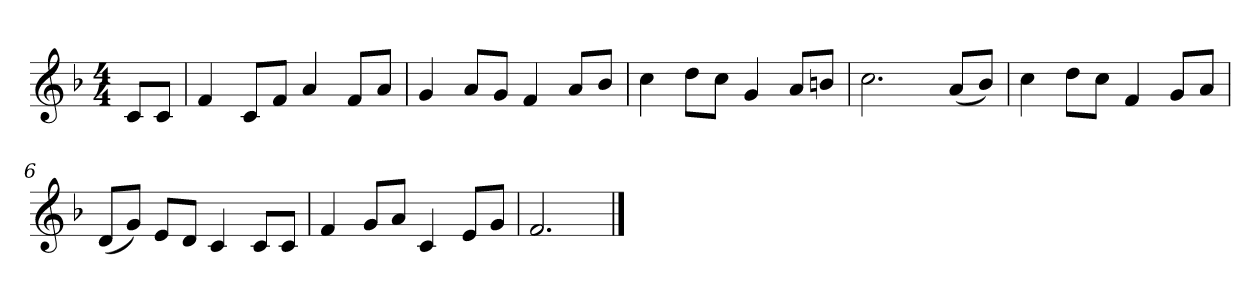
**kern
*part1
*staff1
*clefG2
*k[b-]
*F:
*M4/4
*MM120
=
8c/L
8c/J
=1
4f
8c/L
8f/J
4a
8f/L
8a/J
=2
4g
8a/L
8g/J
4f
8a/L
8b-/J
=3
4cc
8dd\L
8cc\J
4g
8a/L
8bn/J
=4
2.cc
(8a/L
8b-/J)
=5
4cc
8dd\L
8cc\J
4f
8g/L
8a/J
=6
(8d/L
8g/J)
8e/L
8d/J
4c
8c/L
8c/J
=7
4f
8g/L
8a/J
4c
8e/L
8g/J
=8
2.f
==
*-
